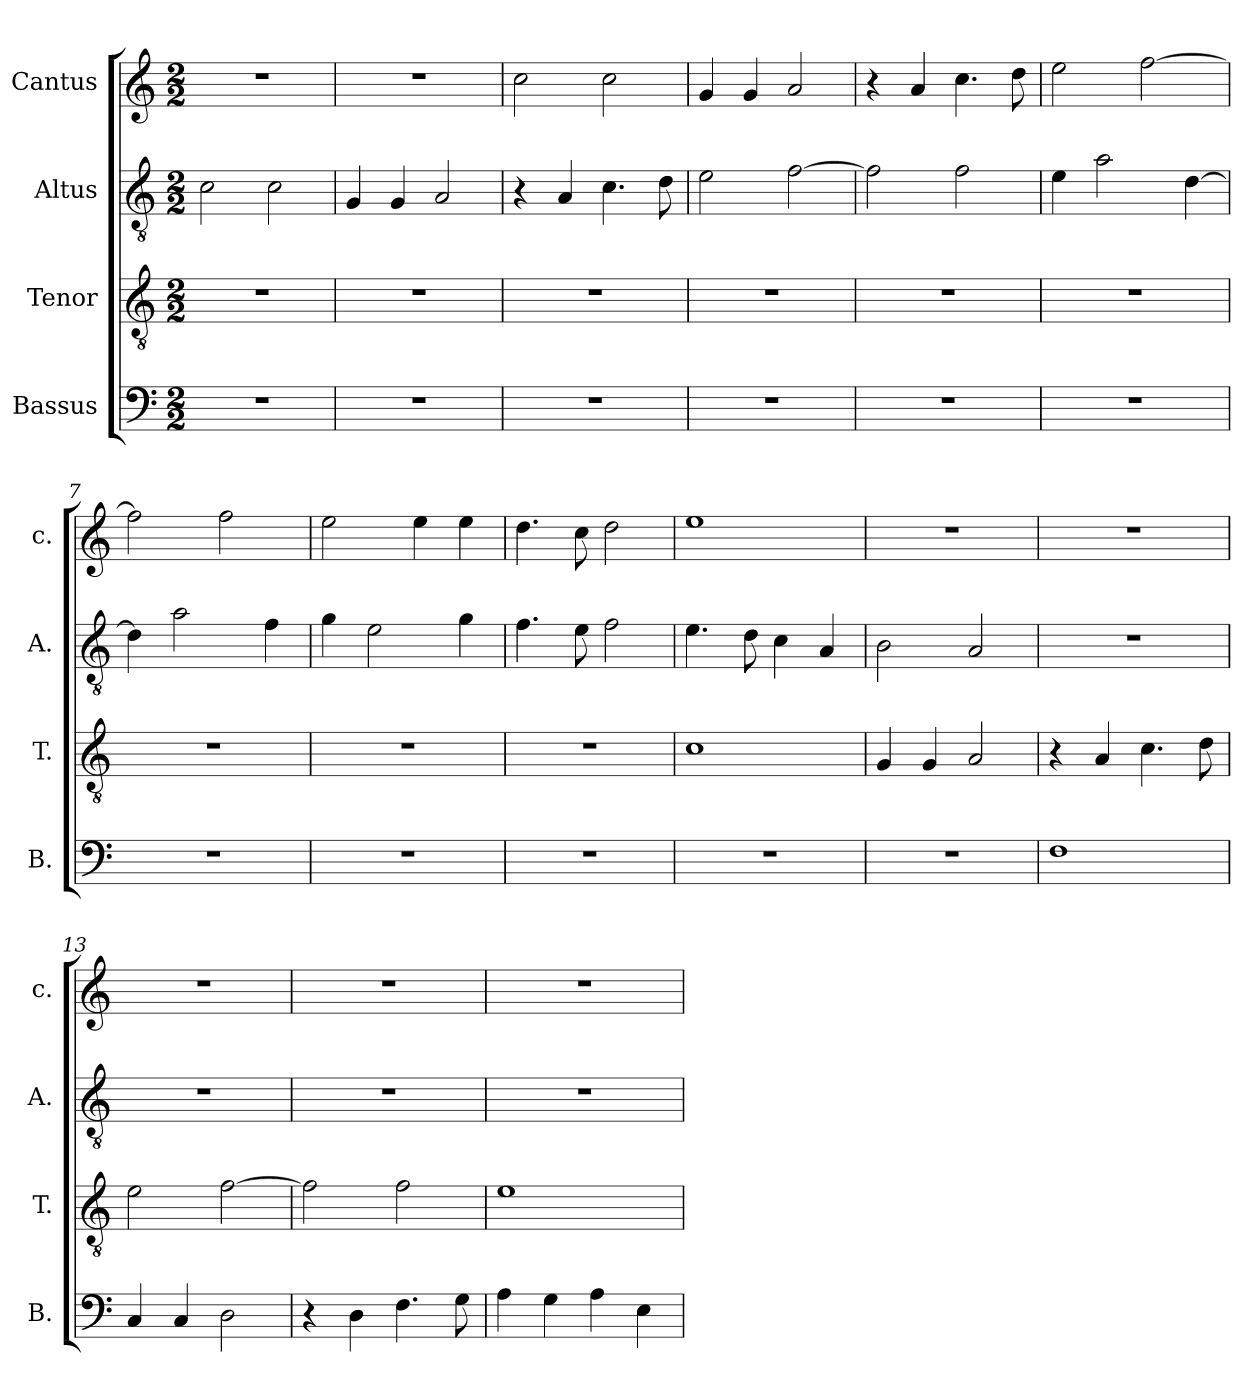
**kern	**kern	**kern	**kern
*part4	*part3	*part2	*part1
*staff4	*staff3	*staff2	*staff1
*I"Bassus	*I"Tenor	*I"Altus	*I"Cantus
*I'B.	*I'T.	*I'A.	*I'c.
*clefF4	*clefGv2	*clefGv2	*clefG2
*k[]	*k[]	*k[]	*k[]
*M2/2	*M2/2	*M2/2	*M2/2
=1	=1	=1	=1
1r	1r	2c\	1r
.	.	2c\	.
=2	=2	=2	=2
1r	1r	4G/	1r
.	.	4G/	.
.	.	2A/	.
=3	=3	=3	=3
1r	1r	4r	2cc\
.	.	4A/	.
.	.	4.c\	2cc\
.	.	8d\	.
=4	=4	=4	=4
1r	1r	2e\	4g/
.	.	.	4g/
.	.	[2f\	2a/
=5	=5	=5	=5
1r	1r	2f\]	4r
.	.	.	4a/
.	.	2f\	4.cc\
.	.	.	8dd\
=6	=6	=6	=6
1r	1r	4e\	2ee\
.	.	2a\	.
.	.	.	[2ff\
.	.	[4d\	.
=7	=7	=7	=7
1r	1r	4d\]	2ff\]
.	.	2a\	.
.	.	.	2ff\
.	.	4f\	.
=8	=8	=8	=8
1r	1r	4g\	2ee\
.	.	2e\	.
.	.	.	4ee\
.	.	4g\	4ee\
=9	=9	=9	=9
1r	1r	4.f\	4.dd\
.	.	8e\	8cc\
.	.	2f\	2dd\
=10	=10	=10	=10
1r	1c	4.e\	1ee
.	.	8d\	.
.	.	4c\	.
.	.	4A/	.
=11	=11	=11	=11
1r	4G/	2B\	1r
.	4G/	.	.
.	2A/	2A/	.
=12	=12	=12	=12
1F	4r	1r	1r
.	4A/	.	.
.	4.c\	.	.
.	8d\	.	.
=13	=13	=13	=13
4C/	2e\	1r	1r
4C/	.	.	.
2D\	[2f\	.	.
=14	=14	=14	=14
4r	2f\]	1r	1r
4D\	.	.	.
4.F\	2f\	.	.
8G\	.	.	.
=15	=15	=15	=15
4A\	1e	1r	1r
4G\	.	.	.
4A\	.	.	.
4E\	.	.	.
=	=	=	=
*-	*-	*-	*-
